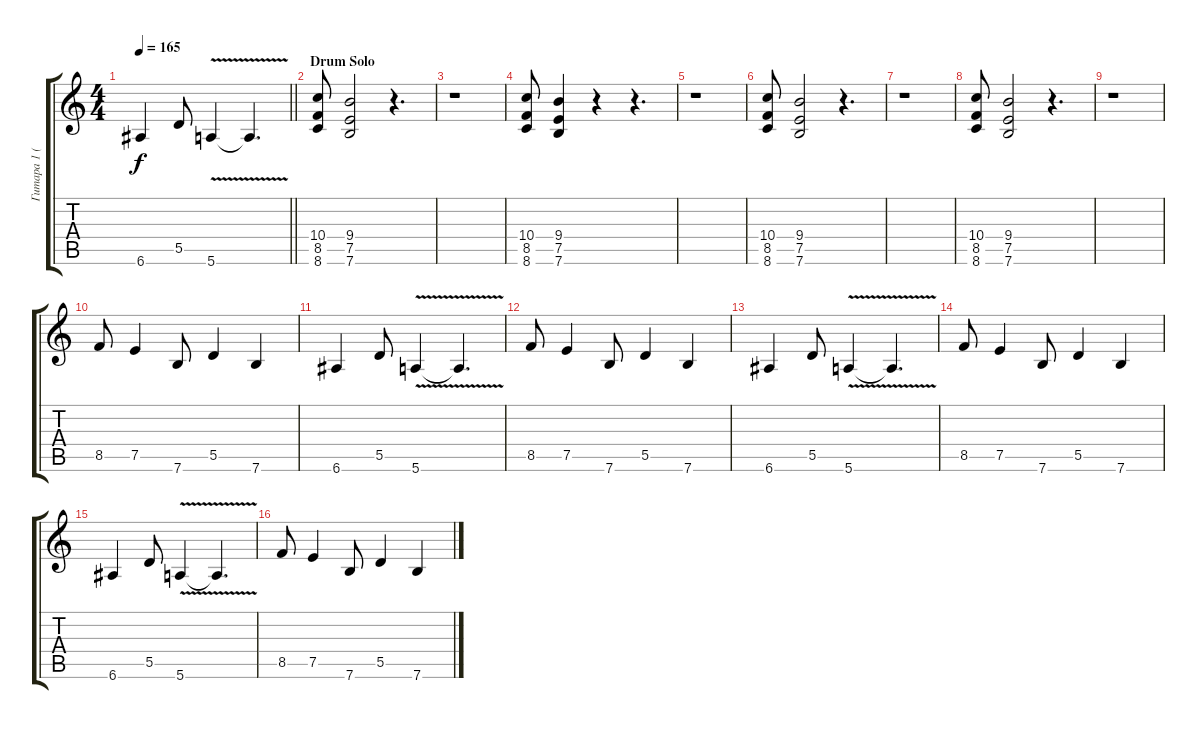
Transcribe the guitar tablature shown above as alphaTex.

\track ("Гитара 1 (вариант)" "Гитара 1 (") {instrument distortionguitar}
\staff {score tabs}
\tuning (E4 B3 G3 D3 A2 E2) {hide}
\ts (4 4)
\tempo 165
\clef g2
\barLineRight lightlight
\ks c
6.6.4{dy f} 5.5.8 5.6{v}.4 5.6{t}.4{d} |
\section ("" "Drum Solo")
(10.4 8.5 8.6).8 (9.4 7.5 7.6).2 r.4{d} |
r.1 |
(10.4 8.5 8.6).8 (9.4 7.5 7.6).4 r.4 r.4{d} |
r.1 |
(10.4 8.5 8.6).8 (9.4 7.5 7.6).2 r.4{d} |
r.1 |
(10.4 8.5 8.6).8 (9.4 7.5 7.6).2 r.4{d} |
r.1 |
8.5.8 7.5.4 7.6.8 5.5.4 7.6.4 |
6.6.4 5.5.8 5.6{v}.4 5.6{t}.4{d} |
8.5.8 7.5.4 7.6.8 5.5.4 7.6.4 |
6.6.4 5.5.8 5.6{v}.4 5.6{t}.4{d} |
8.5.8 7.5.4 7.6.8 5.5.4 7.6.4 |
6.6.4 5.5.8 5.6{v}.4 5.6{t}.4{d} |
8.5.8 7.5.4 7.6.8 5.5.4 7.6.4
